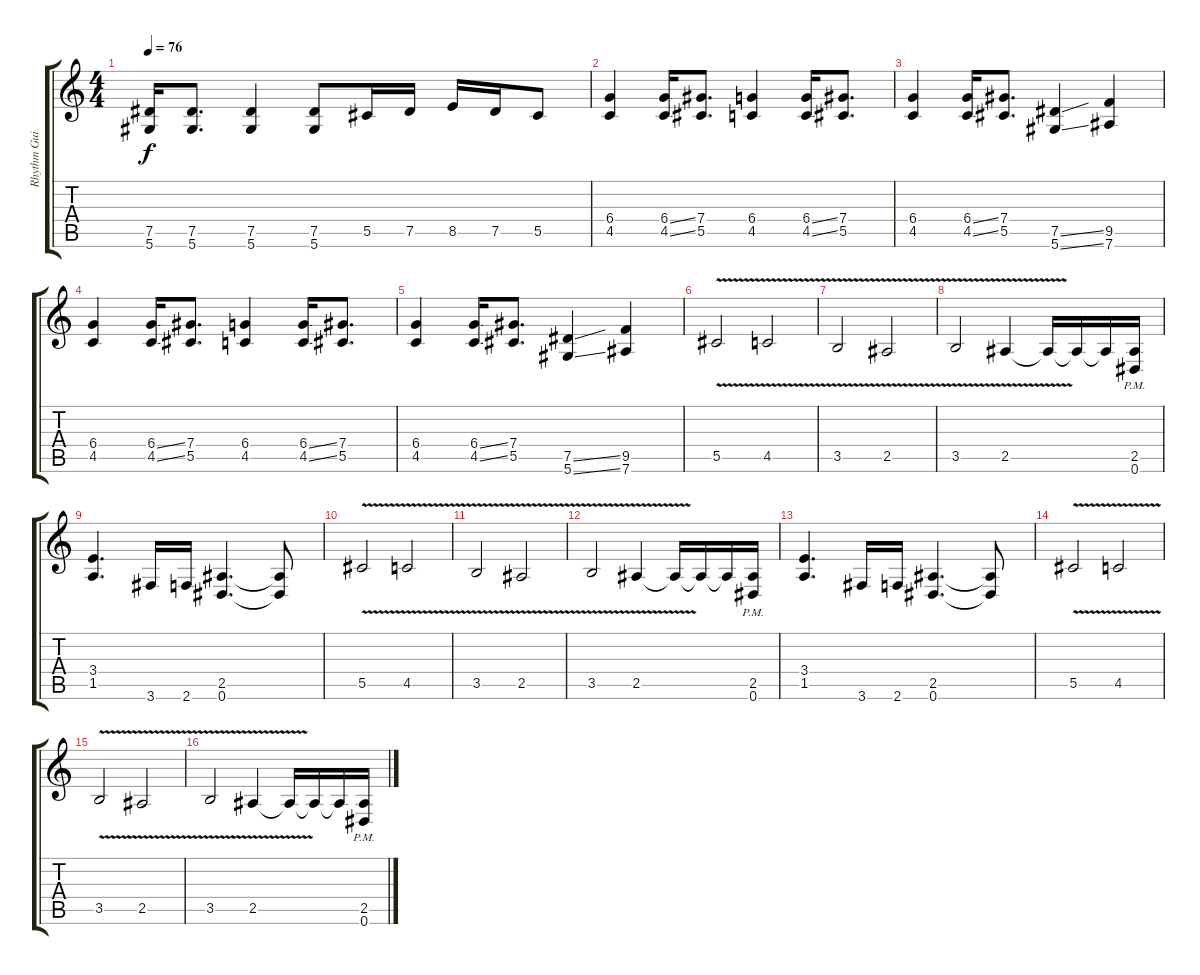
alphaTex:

\track ("Rhythm Guitar" "Rhythm Gui") {instrument overdrivenguitar}
\staff {score tabs}
\tuning (Eb4 Bb3 Gb3 Db3 Ab2 Eb2) {hide}
\ts (4 4)
\tempo 76
\clef g2
\ks c
(7.5 5.6).16{dy f} (7.5 5.6).8{d} (7.5 5.6).4 (7.5 5.6).8 5.5.16 7.5.16 8.5.16 7.5.16 5.5.8 |
(6.4 4.5).4 (6.4{ss} 4.5{ss}).16 (7.4 5.5).8{d} (6.4 4.5).4 (6.4{ss} 4.5{ss}).16 (7.4 5.5).8{d} |
(6.4 4.5).4 (6.4{ss} 4.5{ss}).16 (7.4 5.5).8{d} (7.5{ss} 5.6{ss}).4 (9.5 7.6).4 |
(6.4 4.5).4 (6.4{ss} 4.5{ss}).16 (7.4 5.5).8{d} (6.4 4.5).4 (6.4{ss} 4.5{ss}).16 (7.4 5.5).8{d} |
(6.4 4.5).4 (6.4{ss} 4.5{ss}).16 (7.4 5.5).8{d} (7.5{ss} 5.6{ss}).4 (9.5 7.6).4 |
5.5{v}.2 4.5{v}.2 |
3.5{v}.2 2.5{v}.2 |
3.5{v}.2 2.5{v}.4 2.5{t}.16 2.5{t}.16 2.5{t}.16 (2.5 0.6{pm}).16 |
(3.4 1.5).4{d} 3.6.16 2.6.16 (2.5 0.6).4{d} (2.5{t} 0.6{t}).8 |
5.5{v}.2 4.5{v}.2 |
3.5{v}.2 2.5{v}.2 |
3.5{v}.2 2.5{v}.4 2.5{t}.16 2.5{t}.16 2.5{t}.16 (2.5 0.6{pm}).16 |
(3.4 1.5).4{d} 3.6.16 2.6.16 (2.5 0.6).4{d} (2.5{t} 0.6{t}).8 |
5.5{v}.2 4.5{v}.2 |
3.5{v}.2 2.5{v}.2 |
3.5{v}.2 2.5{v}.4 2.5{t}.16 2.5{t}.16 2.5{t}.16 (2.5 0.6{pm}).16
